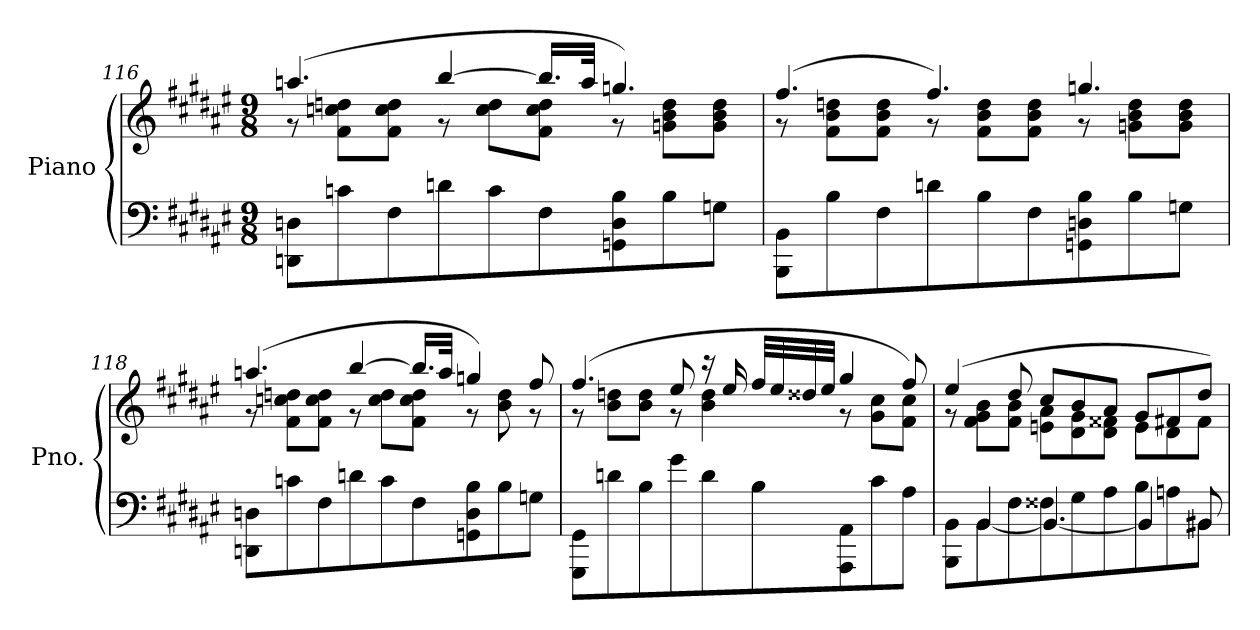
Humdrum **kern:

**kern	**kern
*part1	*part1
*staff2	*staff1
*I"Piano	*
*I'Pno.	*
*clefF4	*clefG2
*k[f#c#g#d#a#e#]	*k[f#c#g#d#a#e#]
*M9/8	*M9/8
=116	=116
*	*^
8DDn\ 8Dn\L	(>4.aan/	8r
8cn\	.	8f#\ 8ccn\ 8ddn\L
8F#\	.	8f#\ 8cc\ 8dd\J
8dn\	[4bb/	8r
8c\	.	8cc\ 8dd\L
8F#\	16.bb/LL]	8f#\ 8cc\ 8dd\J
.	32aa/JJk	.
8GGn\ 8D\ 8B\	4.ggn/)	8r
8B\	.	8gn\ 8b\ 8dd\L
8Gn\J	.	8g\ 8b\ 8dd\J
=117	=117	=117
8BBB\ 8BB\L	(>4.ff#/	8r
8B\	.	8f#\ 8b\ 8ddn\L
8F#\	.	8f#\ 8b\ 8dd\J
8dn\	4.ff#/)	8r
8B\	.	8f#\ 8b\ 8dd\L
8F#\	.	8f#\ 8b\ 8dd\J
8GGn\ 8Dn\ 8B\	4.ggn/	8r
8B\	.	8gn\ 8b\ 8dd\L
8Gn\J	.	8g\ 8b\ 8dd\J
!!LO:LB:g=z	!!
=118	=118	=118
8DDn\ 8Dn\L	(>4.aan/	8r
8cn\	.	8f#\ 8ccn\ 8ddn\L
8F#\	.	8f#\ 8cc\ 8dd\J
8dn\	[4bb/	8r
8c\	.	8cc\ 8dd\L
8F#\	16.bb/LL]	8f#\ 8cc\ 8dd\J
.	32aa/JJk	.
8GGn\ 8D\ 8B\	4ggn/)	8r
8B\	.	8b\ 8dd\
8Gn\J	8ff#/	8r
=119	=119	=119
8GGG#\ 8GG#\L	(>4.ff#/	8r
8dn\	.	8b\ 8ddn\L
8B\	.	8b\ 8dd\J
8g#\	8ee#/	8r
8d\	16r	4b\ 4dd\
.	16ee#/	.
8B\	32ff#/LLL	.
.	32ee#/	.
.	32dd##X/	.
.	32ee#/JJJ	.
8AAA#\ 8AA#\	4gg#/	8r
8c#\	.	8g#\ 8cc#\L
8A#\J	8ff#/)	8f#\ 8cc#\J
=120	=120	=120
*^	*	*
8BBB\ 8BB\L	8ryy	(>4ee#/	8r
8BB\	[4BB/	.	8f#\ 8g#\ 8b\L
8F#\	.	8dd#/	8f#\ 8b\J
8F##X\	4.BB/_	8cc#/L	8en\ 8a#\L
8G#\	.	8b/	8d#\ 8g#\
8A#\	.	8a#/J	8d#\ 8f##X\J
8B\	4BB/]	8g#/L	8e\L
8An\	.	8f#X/	8d#\
8BB#X\J	8BB#/	8dd#/J)	8f#\J
*v	*v	*	*
*	*v	*v
=	=
*-	*-
